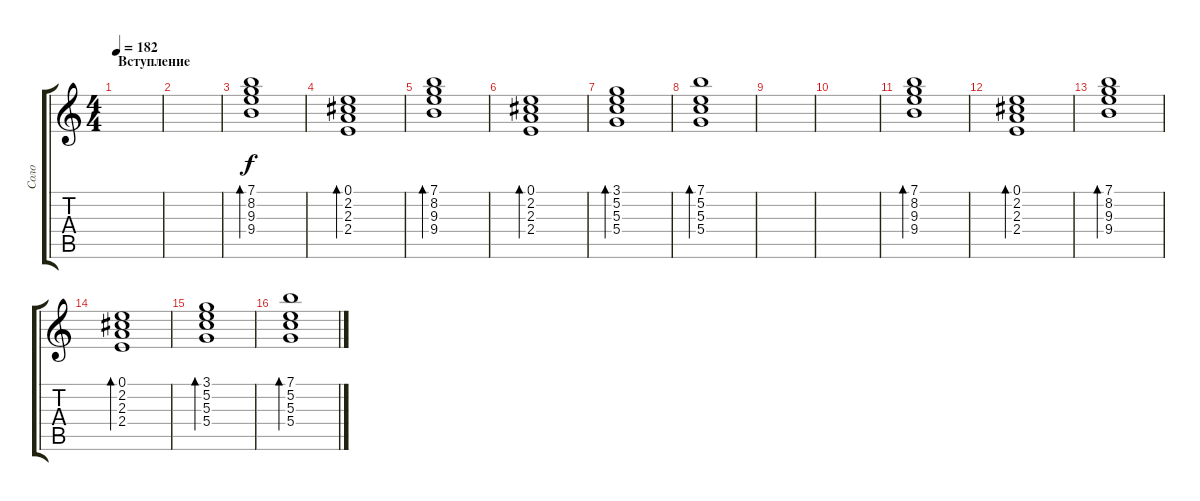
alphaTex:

\track ("Соло" "Соло") {instrument electricguitarclean}
\staff {score tabs}
\tuning (E4 B3 G3 D3 A2 E2) {hide}
\ts (4 4)
\section ("" "Вступление")
\tempo 182
\clef g2
\ks c
|
|
(7.1 8.2 9.3 9.4).1{bd 240} |
(0.1 2.2 2.3 2.4).1{bd 240} |
(7.1 8.2 9.3 9.4).1{bd 240} |
(0.1 2.2 2.3 2.4).1{bd 240} |
(3.1 5.2 5.3 5.4).1{bd 240} |
(7.1 5.2 5.3 5.4).1{bd 240} |
|
|
(7.1 8.2 9.3 9.4).1{bd 240} |
(0.1 2.2 2.3 2.4).1{bd 240} |
(7.1 8.2 9.3 9.4).1{bd 240} |
(0.1 2.2 2.3 2.4).1{bd 240} |
(3.1 5.2 5.3 5.4).1{bd 240} |
(7.1 5.2 5.3 5.4).1{bd 240}
